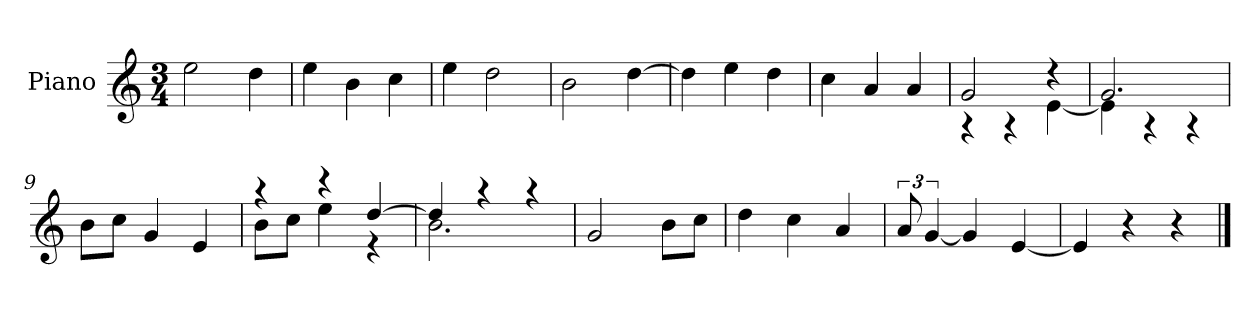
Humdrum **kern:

**kern
*part1
*staff1
*I"Piano
*I'P-no
*clefG2
*k[]
*M3/4
*MM172
=1
2ee\
4dd\
=2
4ee\
4b\
4cc\
=3
4ee\
2dd\
=4
2b\
[4dd\
=5
4dd\]
4ee\
4dd\
=6
4cc\
4a/
4a/
=7
*^
2g/	4r
.	4r
4r	[4e\
=8	=8
2.g/	4e\]
.	4r
.	4r
*v	*v
=9
8b\L
8cc\J
4g/
4e/
=10
*^
4r	8b\L
.	8cc\J
4r	4ee\
[4dd/	4r
=11	=11
4dd/]	2.b\
4r	.
4r	.
*v	*v
!!LO:LB:g=z
=12
2g/
8b\L
8cc\J
=13
4dd\
4cc\
4a/
=14
12a/
[6g/
4g/]
[4e/
=15
4e/]
4r
4r
==
*-
